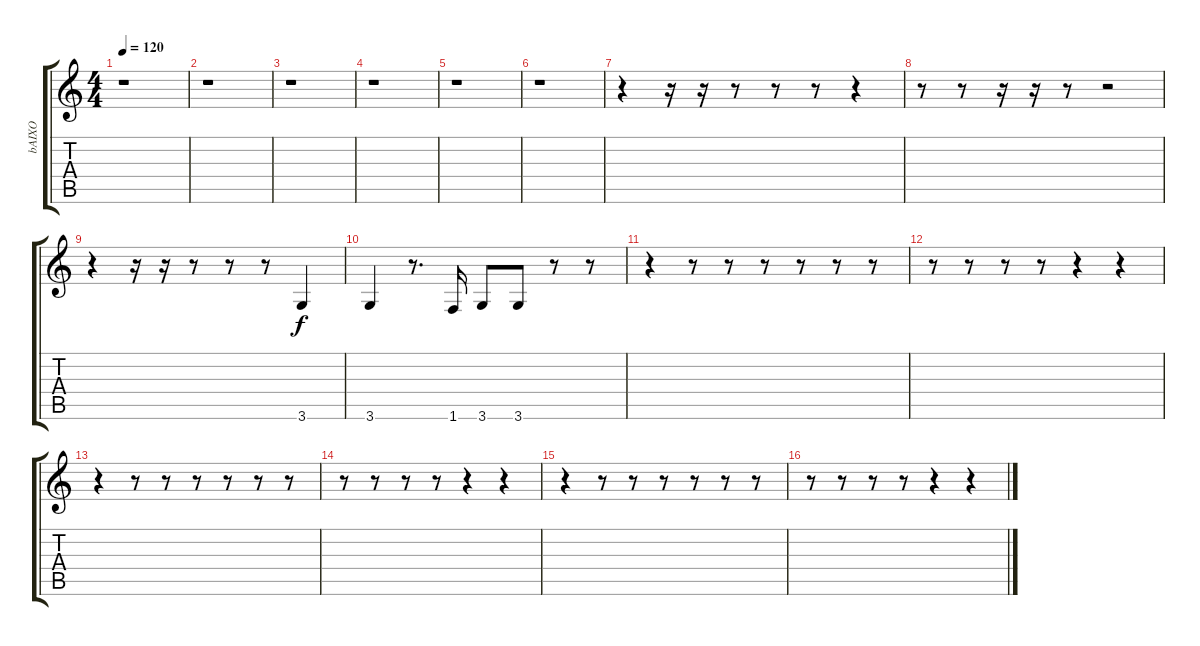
\track ("bAIXO" "bAIXO") {instrument electricbasspick}
\staff {score tabs}
\tuning (E4 B3 G3 D3 A2 E2) {hide}
\ts (4 4)
\tempo 120
\clef g2
\ks c
r.1{dy f instrument electricbasspick} |
r.1 |
r.1 |
r.1 |
r.1 |
r.1 |
r.4 r.16 r.16 r.8 r.8 r.8 r.4 |
r.8 r.8 r.16 r.16 r.8 r.2 |
r.4 r.16 r.16 r.8 r.8 r.8 3.6.4 |
3.6.4 r.8{d} 1.6.16 3.6.8 3.6.8 r.8 r.8 |
r.4 r.8 r.8 r.8 r.8 r.8 r.8 |
r.8 r.8 r.8 r.8 r.4 r.4 |
r.4 r.8 r.8 r.8 r.8 r.8 r.8 |
r.8 r.8 r.8 r.8 r.4 r.4 |
r.4 r.8 r.8 r.8 r.8 r.8 r.8 |
r.8 r.8 r.8 r.8 r.4 r.4
